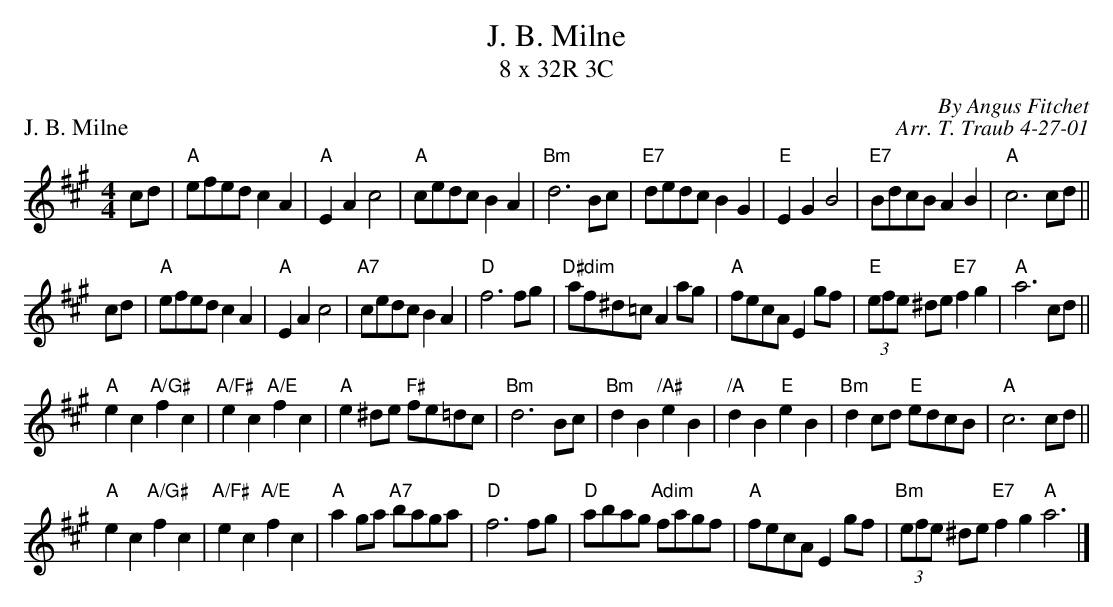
X:1
T: J. B. Milne
T: 8 x 32R 3C
P: J. B. Milne
C: By Angus Fitchet
C: Arr. T. Traub 4-27-01
M: 4/4
L: 1/8
K: A
cd|"A"efed c2 A2 |"A"E2 A2 c4|"A"cedc B2 A2|"Bm"d6 Bc|"E7"dedc B2 G2|"E"E2 G2 B4|"E7"BdcB A2 B2 |"A"c6 cd||
cd|"A"efed c2 A2 |"A"E2 A2 c4|"A7"cedc B2 A2|"D"f6 fg|"D#dim"af^d=c A2 ag|"A"fecA E2 gf|"E"(3efe ^de "E7"f2 g2|"A"a6 cd||
"A"e2 c2 "A/G#"f2 c2|"A/F#"e2 c2 "A/E"f2 c2|"A"e2 ^de "F#" fe=dc|"Bm"d6 Bc|"Bm"d2 B2 "/A#"e2 B2|"/A"d2 B2 "E"e2 B2|"Bm"d2 cd "E"edcB|"A"c6 cd||
"A"e2 c2 "A/G#"f2 c2|"A/F#"e2 c2 "A/E"f2 c2|"A"a2 ga "A7"baga|"D"f6 fg|"D"abag "Adim"fagf|"A"fecA E2 gf|"Bm"(3 efe ^de "E7"f2 g2 "A"a6 |]
